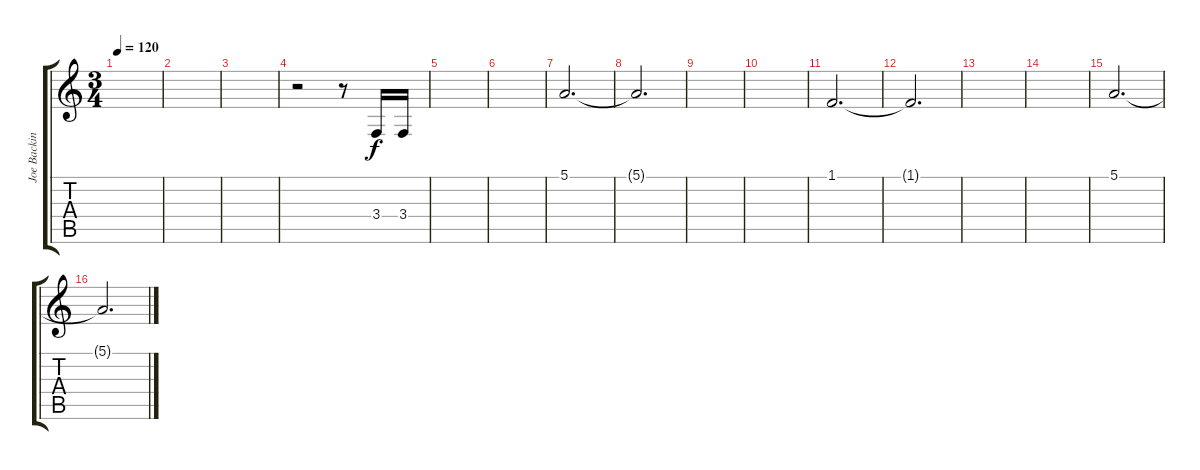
\track ("Joe Backing Vocals" "Joe Backin") {instrument synthvoice}
\staff {score tabs}
\tuning (E4 B3 G3 D3 A2 E2) {hide}
\ts (3 4)
\tempo 120
\clef g2
\ks c
|
|
|
r.2 r.8 3.4.16 3.4.16 |
|
|
5.1.2{d} |
5.1{t}.2{d} |
|
|
1.1.2{d} |
1.1{t}.2{d} |
|
|
5.1.2{d} |
5.1{t}.2{d}
